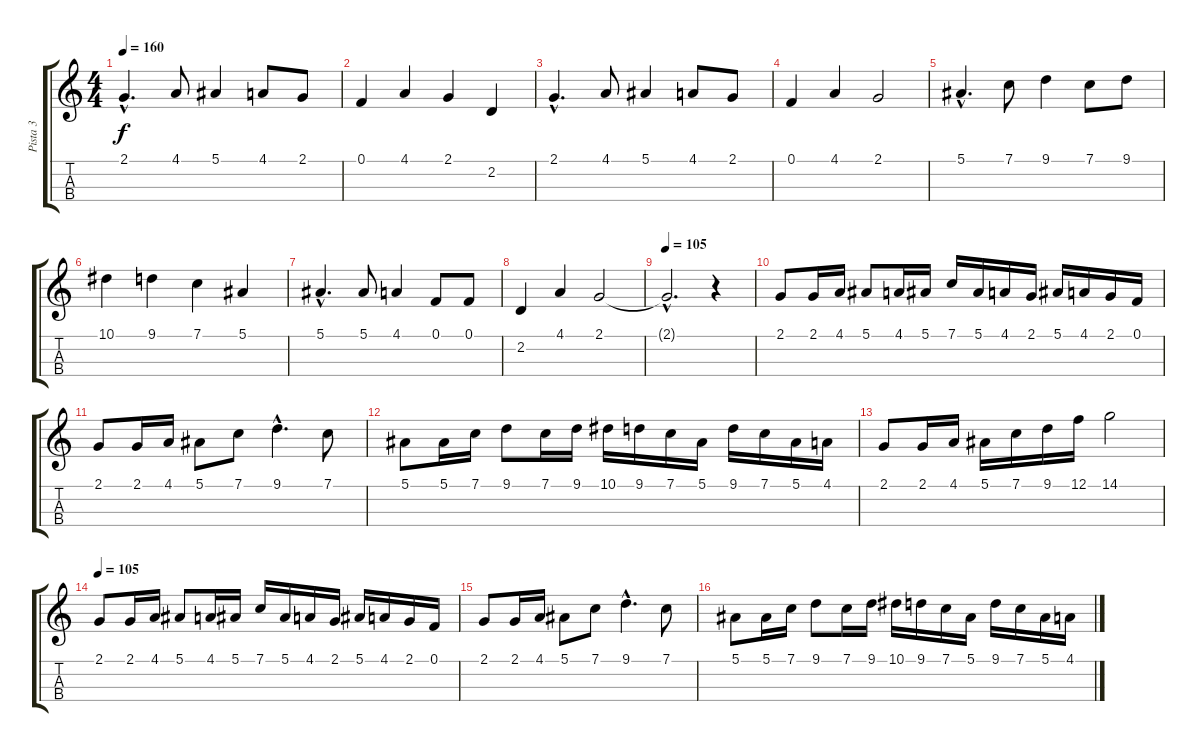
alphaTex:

\track ("Pista 3" "Pista 3") {instrument violin}
\staff {score tabs}
\tuning (F4 C4 G3 D3) {hide}
\ts (4 4)
\tempo 160
\clef g2
\ks c
2.1{hac}.4{d dy f} 4.1.8 5.1.4 4.1.8 2.1.8 |
0.1.4 4.1.4 2.1.4 2.2.4 |
2.1{hac}.4{d} 4.1.8 5.1.4 4.1.8 2.1.8 |
0.1.4 4.1.4 2.1.2 |
5.1{hac}.4{d} 7.1.8 9.1.4 7.1.8 9.1.8 |
10.1.4 9.1.4 7.1.4 5.1.4 |
5.1{hac}.4{d} 5.1.8 4.1.4 0.1.8 0.1.8 |
2.2.4 4.1.4 2.1.2{volume 0} |
\tempo 105
2.1{hac t}.2{d} r.4{volume 13} |
2.1.8{volume 13} 2.1.16 4.1.16 5.1.8 4.1.16 5.1.16 7.1.16 5.1.16 4.1.16 2.1.16 5.1.16 4.1.16 2.1.16 0.1.16 |
2.1.8 2.1.16 4.1.16 5.1.8 7.1.8 9.1{hac}.4{d} 7.1.8 |
5.1.8 5.1.16 7.1.16 9.1.8 7.1.16 9.1.16 10.1.16 9.1.16 7.1.16 5.1.16 9.1.16 7.1.16 5.1.16 4.1.16 |
2.1.8 2.1.16 4.1.16 5.1.16 7.1.16 9.1.16 12.1.16 14.1.2 |
\tempo 105
2.1.8{volume 13} 2.1.16 4.1.16 5.1.8 4.1.16 5.1.16 7.1.16 5.1.16 4.1.16 2.1.16 5.1.16 4.1.16 2.1.16 0.1.16 |
2.1.8 2.1.16 4.1.16 5.1.8 7.1.8 9.1{hac}.4{d} 7.1.8 |
5.1.8 5.1.16 7.1.16 9.1.8 7.1.16 9.1.16 10.1.16 9.1.16 7.1.16 5.1.16 9.1.16 7.1.16 5.1.16 4.1.16
